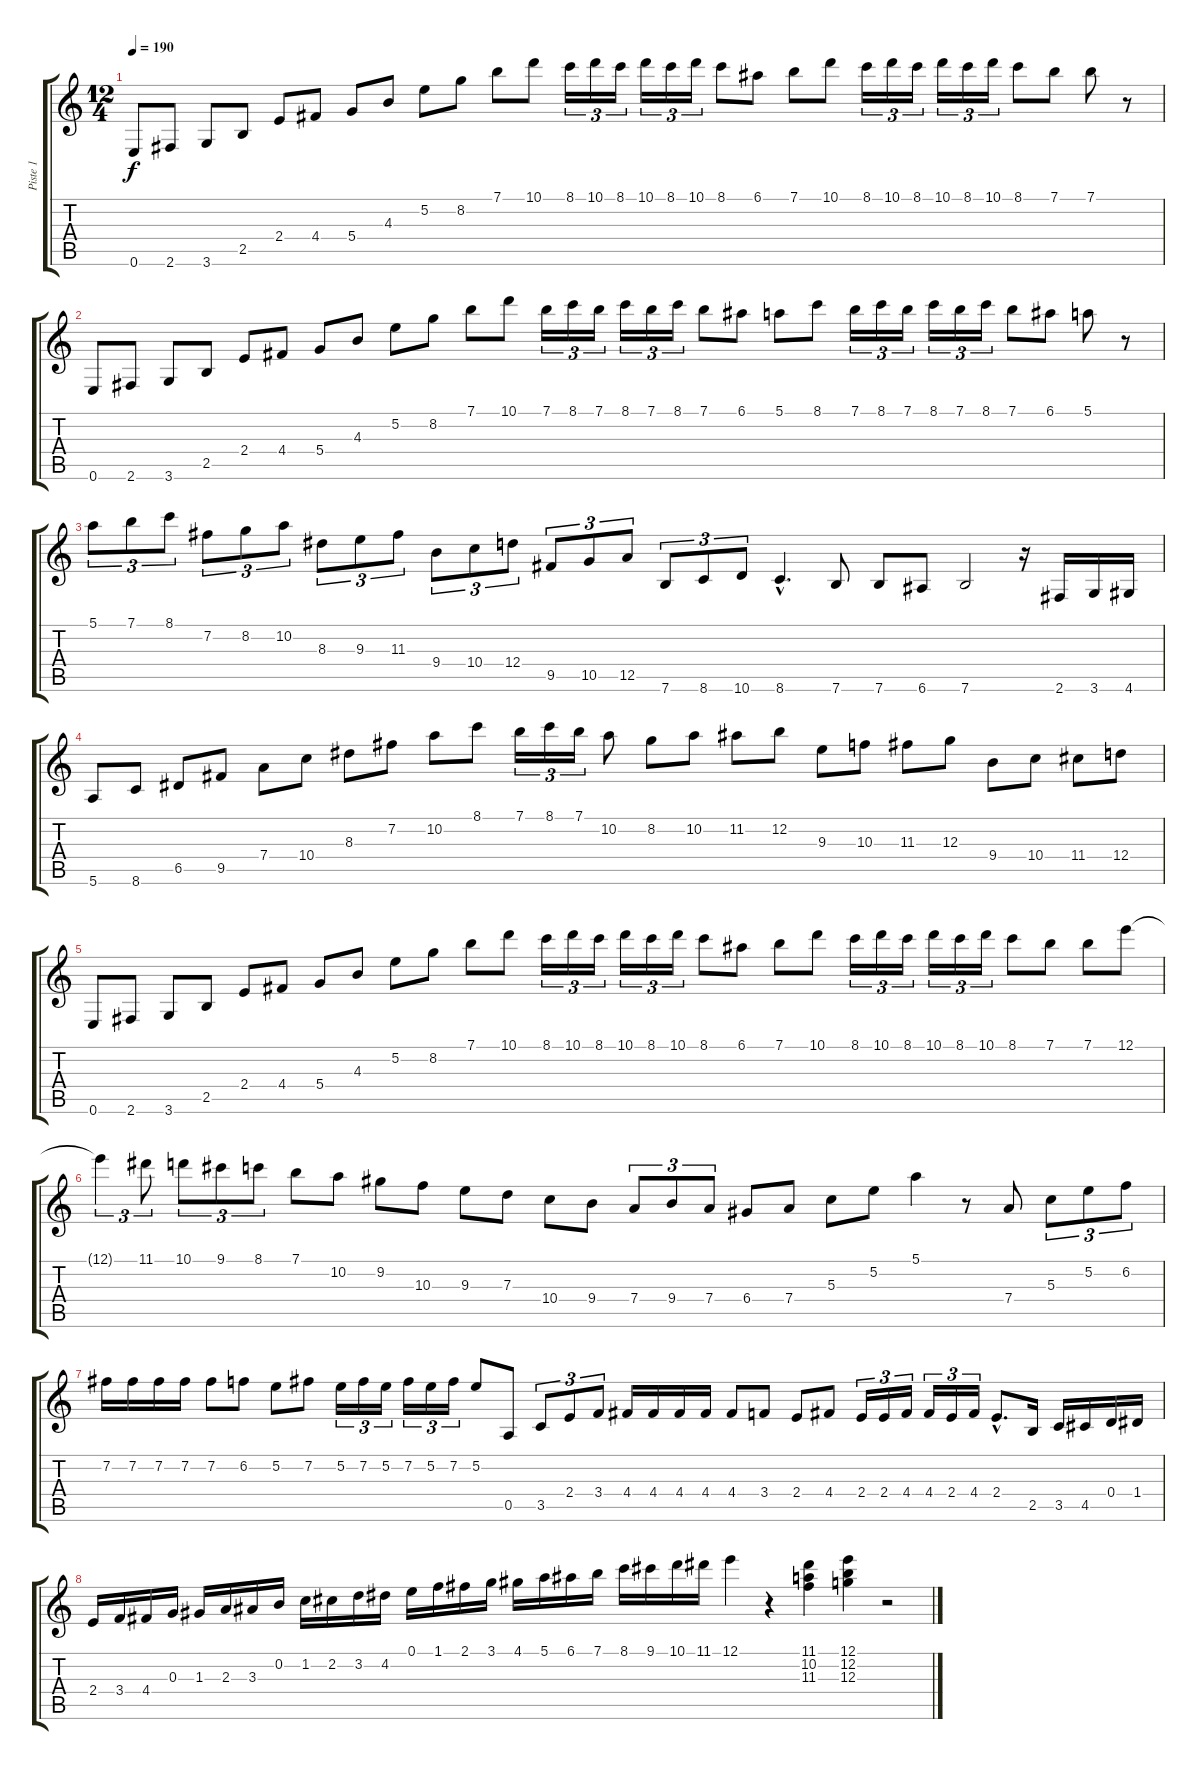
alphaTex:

\track ("Piste 1" "Piste 1") {instrument acousticguitarnylon}
\staff {score tabs}
\tuning (E4 B3 G3 D3 A2 E2) {hide}
\ts (12 4)
\tempo 190
\clef g2
\ks c
0.6.8{dy f} 2.6.8 3.6.8 2.5.8 2.4.8 4.4.8 5.4.8 4.3.8 5.2.8 8.2.8 7.1.8 10.1.8 8.1.16{tu (3 2)} 10.1.16{tu (3 2)} 8.1.16{tu (3 2)} 10.1.16{tu (3 2)} 8.1.16{tu (3 2)} 10.1.16{tu (3 2)} 8.1.8 6.1.8 7.1.8 10.1.8 8.1.16{tu (3 2)} 10.1.16{tu (3 2)} 8.1.16{tu (3 2)} 10.1.16{tu (3 2)} 8.1.16{tu (3 2)} 10.1.16{tu (3 2)} 8.1.8 7.1.8 7.1.8 r.8 |
0.6.8 2.6.8 3.6.8 2.5.8 2.4.8 4.4.8 5.4.8 4.3.8 5.2.8 8.2.8 7.1.8 10.1.8 7.1.16{tu (3 2)} 8.1.16{tu (3 2)} 7.1.16{tu (3 2)} 8.1.16{tu (3 2)} 7.1.16{tu (3 2)} 8.1.16{tu (3 2)} 7.1.8 6.1.8 5.1.8 8.1.8 7.1.16{tu (3 2)} 8.1.16{tu (3 2)} 7.1.16{tu (3 2)} 8.1.16{tu (3 2)} 7.1.16{tu (3 2)} 8.1.16{tu (3 2)} 7.1.8 6.1.8 5.1.8 r.8 |
5.1.8{tu (3 2)} 7.1.8{tu (3 2)} 8.1.8{tu (3 2)} 7.2.8{tu (3 2)} 8.2.8{tu (3 2)} 10.2.8{tu (3 2)} 8.3.8{tu (3 2)} 9.3.8{tu (3 2)} 11.3.8{tu (3 2)} 9.4.8{tu (3 2)} 10.4.8{tu (3 2)} 12.4.8{tu (3 2)} 9.5.8{tu (3 2)} 10.5.8{tu (3 2)} 12.5.8{tu (3 2)} 7.6.8{tu (3 2)} 8.6.8{tu (3 2)} 10.6.8{tu (3 2)} 8.6{hac}.4{d} 7.6.8 7.6.8 6.6.8 7.6.2 r.16 2.6.16 3.6.16 4.6.16 |
5.6.8 8.6.8 6.5.8 9.5.8 7.4.8 10.4.8 8.3.8 7.2.8 10.2.8 8.1.8 7.1.16{tu (3 2)} 8.1.16{tu (3 2)} 7.1.16{tu (3 2)} 10.2.8 8.2.8 10.2.8 11.2.8 12.2.8 9.3.8 10.3.8 11.3.8 12.3.8 9.4.8 10.4.8 11.4.8 12.4.8 |
0.6.8 2.6.8 3.6.8 2.5.8 2.4.8 4.4.8 5.4.8 4.3.8 5.2.8 8.2.8 7.1.8 10.1.8 8.1.16{tu (3 2)} 10.1.16{tu (3 2)} 8.1.16{tu (3 2)} 10.1.16{tu (3 2)} 8.1.16{tu (3 2)} 10.1.16{tu (3 2)} 8.1.8 6.1.8 7.1.8 10.1.8 8.1.16{tu (3 2)} 10.1.16{tu (3 2)} 8.1.16{tu (3 2)} 10.1.16{tu (3 2)} 8.1.16{tu (3 2)} 10.1.16{tu (3 2)} 8.1.8 7.1.8 7.1.8 12.1.8 |
12.1{t}.4{tu (3 2)} 11.1.8{tu (3 2)} 10.1.8{tu (3 2)} 9.1.8{tu (3 2)} 8.1.8{tu (3 2)} 7.1.8 10.2.8 9.2.8 10.3.8 9.3.8 7.3.8 10.4.8 9.4.8 7.4.8{tu (3 2)} 9.4.8{tu (3 2)} 7.4.8{tu (3 2)} 6.4.8 7.4.8 5.3.8 5.2.8 5.1.4 r.8 7.4.8 5.3.8{tu (3 2)} 5.2.8{tu (3 2)} 6.2.8{tu (3 2)} |
7.2.16 7.2.16 7.2.16 7.2.16 7.2.8 6.2.8 5.2.8 7.2.8 5.2.16{tu (3 2)} 7.2.16{tu (3 2)} 5.2.16{tu (3 2)} 7.2.16{tu (3 2)} 5.2.16{tu (3 2)} 7.2.16{tu (3 2)} 5.2.8 0.5.8 3.5.8{tu (3 2)} 2.4.8{tu (3 2)} 3.4.8{tu (3 2)} 4.4.16 4.4.16 4.4.16 4.4.16 4.4.8 3.4.8 2.4.8 4.4.8 2.4.16{tu (3 2)} 2.4.16{tu (3 2)} 4.4.16{tu (3 2)} 4.4.16{tu (3 2)} 2.4.16{tu (3 2)} 4.4.16{tu (3 2)} 2.4{hac}.8{d} 2.5.16 3.5.16 4.5.16 0.4.16 1.4.16 |
2.4.16 3.4.16 4.4.16 0.3.16 1.3.16 2.3.16 3.3.16 0.2.16 1.2.16 2.2.16 3.2.16 4.2.16 0.1.16 1.1.16 2.1.16 3.1.16 4.1.16 5.1.16 6.1.16 7.1.16 8.1.16 9.1.16 10.1.16 11.1.16 12.1.4 r.4 (11.1 10.2 11.3).4 (12.1 12.2 12.3).4 r.2
